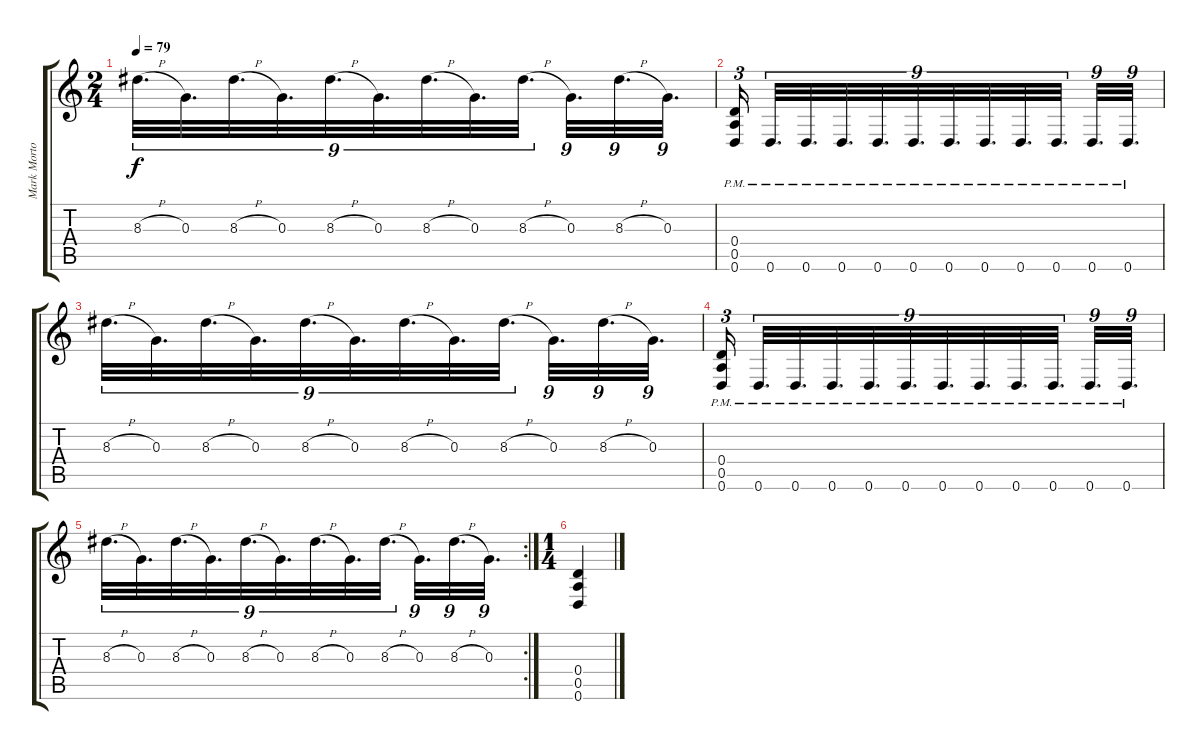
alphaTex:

\track ("Mark Morton" "Mark Morto") {instrument distortionguitar}
\staff {score tabs}
\tuning (E4 B3 G3 D3 A2 D2) {hide}
\ts (2 4)
\tempo 79
\clef g2
\ks c
8.3{h}.32{d tu (9 8) dy f} 0.3.32{d tu (9 8)} 8.3{h}.32{d tu (9 8)} 0.3.32{d tu (9 8)} 8.3{h}.32{d tu (9 8)} 0.3.32{d tu (9 8)} 8.3{h}.32{d tu (9 8)} 0.3.32{d tu (9 8)} 8.3{h}.32{d tu (9 8)} 0.3.32{d tu (9 8)} 8.3{h}.32{d tu (9 8)} 0.3.32{d tu (9 8)} |
(0.4 0.5{pm} 0.6{pm}).16{tu (3 2)} 0.6{pm}.32{d tu (9 8)} 0.6{pm}.32{d tu (9 8)} 0.6{pm}.32{d tu (9 8)} 0.6{pm}.32{d tu (9 8)} 0.6{pm}.32{d tu (9 8)} 0.6{pm}.32{d tu (9 8)} 0.6{pm}.32{d tu (9 8)} 0.6{pm}.32{d tu (9 8)} 0.6{pm}.32{d tu (9 8)} 0.6{pm}.32{d tu (9 8)} 0.6{pm}.32{d tu (9 8)} |
8.3{h}.32{d tu (9 8)} 0.3.32{d tu (9 8)} 8.3{h}.32{d tu (9 8)} 0.3.32{d tu (9 8)} 8.3{h}.32{d tu (9 8)} 0.3.32{d tu (9 8)} 8.3{h}.32{d tu (9 8)} 0.3.32{d tu (9 8)} 8.3{h}.32{d tu (9 8)} 0.3.32{d tu (9 8)} 8.3{h}.32{d tu (9 8)} 0.3.32{d tu (9 8)} |
(0.4 0.5{pm} 0.6{pm}).16{tu (3 2)} 0.6{pm}.32{d tu (9 8)} 0.6{pm}.32{d tu (9 8)} 0.6{pm}.32{d tu (9 8)} 0.6{pm}.32{d tu (9 8)} 0.6{pm}.32{d tu (9 8)} 0.6{pm}.32{d tu (9 8)} 0.6{pm}.32{d tu (9 8)} 0.6{pm}.32{d tu (9 8)} 0.6{pm}.32{d tu (9 8)} 0.6{pm}.32{d tu (9 8)} 0.6{pm}.32{d tu (9 8)} |
\rc 2
8.3{h}.32{d tu (9 8)} 0.3.32{d tu (9 8)} 8.3{h}.32{d tu (9 8)} 0.3.32{d tu (9 8)} 8.3{h}.32{d tu (9 8)} 0.3.32{d tu (9 8)} 8.3{h}.32{d tu (9 8)} 0.3.32{d tu (9 8)} 8.3{h}.32{d tu (9 8)} 0.3.32{d tu (9 8)} 8.3{h}.32{d tu (9 8)} 0.3.32{d tu (9 8)} |
\ts (1 4)
(0.4 0.5 0.6).4
